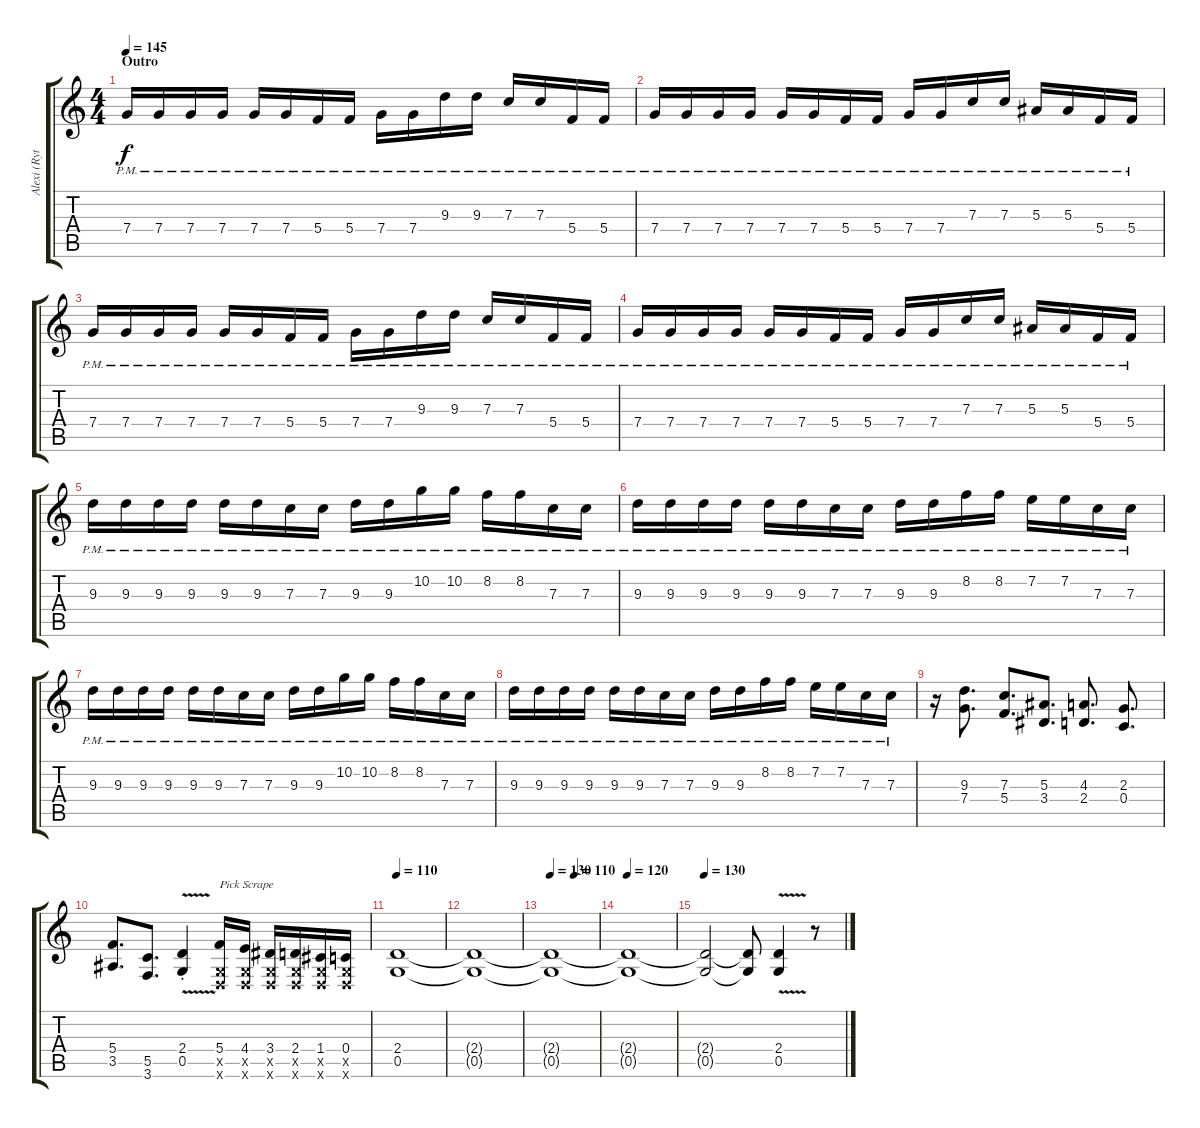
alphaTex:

\track ("Alexi (Rythm Guitar)" "Alexi (Ryt") {instrument distortionguitar}
\staff {score tabs}
\tuning (D4 A3 F3 C3 G2 D2) {hide}
\ts (4 4)
\section ("" "Outro")
\tempo 145
\clef g2
\ks c
7.4{pm}.16{dy f volume 14 balance 2 instrument distortionguitar} 7.4{pm}.16 7.4{pm}.16 7.4{pm}.16 7.4{pm}.16 7.4{pm}.16 5.4{pm}.16 5.4{pm}.16 7.4{pm}.16 7.4{pm}.16 9.3{pm}.16 9.3{pm}.16 7.3{pm}.16 7.3{pm}.16 5.4{pm}.16 5.4{pm}.16 |
7.4{pm}.16 7.4{pm}.16 7.4{pm}.16 7.4{pm}.16 7.4{pm}.16 7.4{pm}.16 5.4{pm}.16 5.4{pm}.16 7.4{pm}.16 7.4{pm}.16 7.3{pm}.16 7.3{pm}.16 5.3{pm}.16 5.3{pm}.16 5.4{pm}.16 5.4{pm}.16 |
7.4{pm}.16 7.4{pm}.16 7.4{pm}.16 7.4{pm}.16 7.4{pm}.16 7.4{pm}.16 5.4{pm}.16 5.4{pm}.16 7.4{pm}.16 7.4{pm}.16 9.3{pm}.16 9.3{pm}.16 7.3{pm}.16 7.3{pm}.16 5.4{pm}.16 5.4{pm}.16 |
7.4{pm}.16 7.4{pm}.16 7.4{pm}.16 7.4{pm}.16 7.4{pm}.16 7.4{pm}.16 5.4{pm}.16 5.4{pm}.16 7.4{pm}.16 7.4{pm}.16 7.3{pm}.16 7.3{pm}.16 5.3{pm}.16 5.3{pm}.16 5.4{pm}.16 5.4{pm}.16 |
9.3{pm}.16{volume 15} 9.3{pm}.16 9.3{pm}.16 9.3{pm}.16 9.3{pm}.16 9.3{pm}.16 7.3{pm}.16 7.3{pm}.16 9.3{pm}.16 9.3{pm}.16 10.2{pm}.16 10.2{pm}.16 8.2{pm}.16 8.2{pm}.16 7.3{pm}.16 7.3{pm}.16 |
9.3{pm}.16 9.3{pm}.16 9.3{pm}.16 9.3{pm}.16 9.3{pm}.16 9.3{pm}.16 7.3{pm}.16 7.3{pm}.16 9.3{pm}.16 9.3{pm}.16 8.2{pm}.16 8.2{pm}.16 7.2{pm}.16 7.2{pm}.16 7.3{pm}.16 7.3{pm}.16 |
9.3{pm}.16 9.3{pm}.16 9.3{pm}.16 9.3{pm}.16 9.3{pm}.16 9.3{pm}.16 7.3{pm}.16 7.3{pm}.16 9.3{pm}.16 9.3{pm}.16 10.2{pm}.16 10.2{pm}.16 8.2{pm}.16 8.2{pm}.16 7.3{pm}.16 7.3{pm}.16 |
9.3{pm}.16 9.3{pm}.16 9.3{pm}.16 9.3{pm}.16 9.3{pm}.16 9.3{pm}.16 7.3{pm}.16 7.3{pm}.16 9.3{pm}.16 9.3{pm}.16 8.2{pm}.16 8.2{pm}.16 7.2{pm}.16 7.2{pm}.16 7.3{pm}.16 7.3{pm}.16 |
r.16 (9.3 7.4).8{d volume 11 balance 2 instrument distortionguitar} (7.3 5.4).8{d} (5.3 3.4).8{d} (4.3 2.4).8{d} (2.3 0.4).8{d} |
(5.4 3.5).8{d} (5.5 3.6).8{d} (2.4{v st} 0.5{st}).4 (5.4 0.5{x} 0.6{x}).16{txt "Pick Scrape" instrument guitarfretnoise} (4.4 0.5{x} 0.6{x}).16 (3.4 0.5{x} 0.6{x}).16 (2.4 0.5{x} 0.6{x}).16 (1.4 0.5{x} 0.6{x}).16 (0.4 0.5{x} 0.6{x}).16 |
\tempo 110
(2.4 0.5).1{instrument distortionguitar} |
(2.4{t} 0.5{t}).1 |
\tempo 130
\tempo (110 0.5)
(2.4{t} 0.5{t}).1 |
\tempo 120
(2.4{t} 0.5{t}).1 |
\tempo 130
(2.4{t} 0.5{t}).2 (2.4{t} 0.5{t}).8 (2.4{v} 0.5).4 r.8
